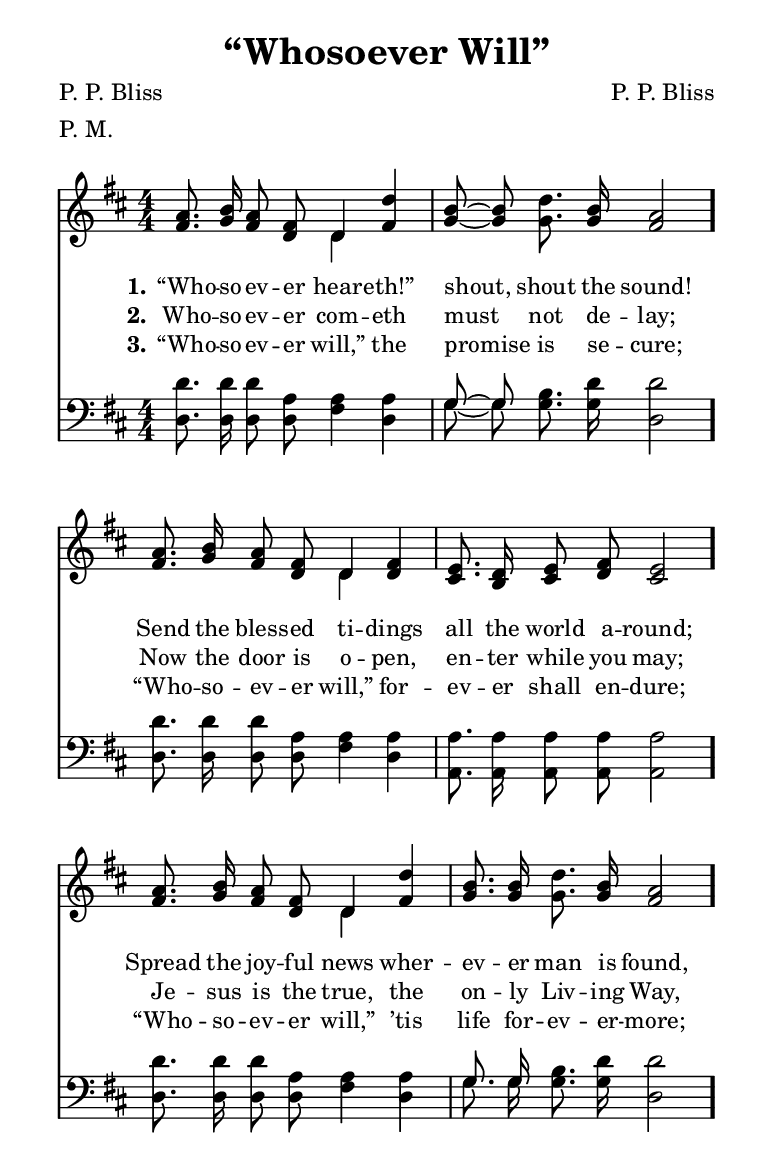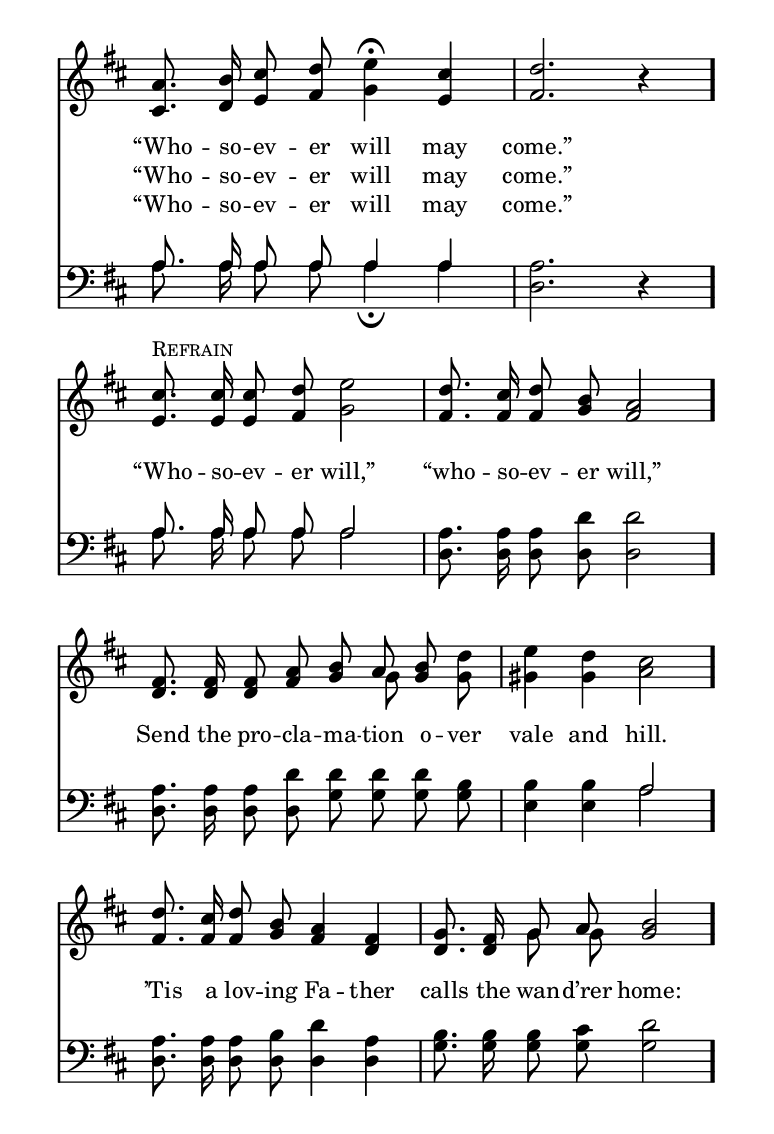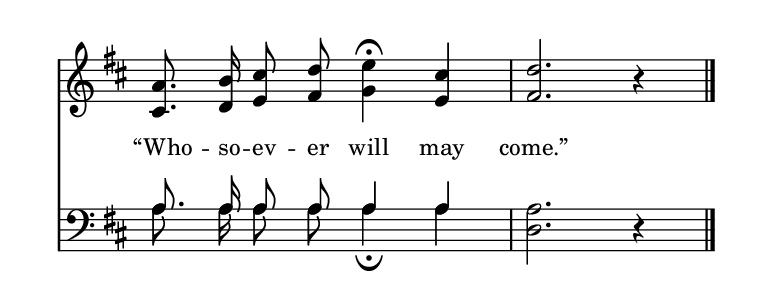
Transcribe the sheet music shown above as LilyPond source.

\include "common/global.ily"
\paper {
  \include "common/paper.ily"
  ragged-last-bottom = ##t
  page-count = #(cond (is-eogsized 2) (#t #f))
  system-count = #(cond (is-eogsized 6) (#t #f))
  systems-per-page = #(cond (is-eogsized 5) (#t #f))
}

\header{
  %gospel
  hymnnumber = "138"
  title = "“Whosoever Will”"
  tunename = ""
  meter = "P. M."
  poet = "P. P. Bliss"
  composer = "P. P. Bliss"
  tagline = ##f
}

% for fermata in MIDI
ta = { \tempo 4=80 }
tb = { \tempo 4=40 }

patternAA = { c8. c16 c8 c8 c4 c4 | c8 ~ c8  c8. c16 c2 }
patternAB = { c8. c16 c8 c8 c4 c4 | c8.  c16 c8  c8  c2 }
patternAC = { c8. c16 c8 c8 c4 c4 | c8.  c16 c8. c16 c2 }

patternBA = { c8. c16 c8 c8 \tb c4 \ta c4 | c2. c4 }

patternCA = { c8. c16 c8 c8 c2 }

patternDA = { c8. c16 c8 c8 c8 c8 c8 c8 | c4 c4 c2 }

global = {
  \include "common/overrides.ily"
  \override Staff.TimeSignature.style = #'numbered
  \time 4/4
  \override Score.MetronomeMark.transparent = ##t % hide all fermata changes too
  \ta
  \key d \major
  \autoBeamOff
}

notesSoprano = {
\global
\relative c'' {

  \changePitch \patternAA { a b a fis d d' | b b d b a }
  \changePitch \patternAB { a b a fis d fis | e d e fis e }
  \changePitch \patternAC { a b a fis d d' | b b d b a }
  \changePitch \patternBA { a b cis d e \fermata cis | d r }

  << s^\markup { \small \caps "Refrain" }
  \changePitch \patternCA { cis cis cis d e | d cis d b a } >>
  \changePitch \patternDA { fis fis fis a b a b d | e d cis }
  \changePitch \patternAB { d cis d b a fis | g fis g a b }
  \changePitch \patternBA { a b cis d e \fermata cis | d r }

  \bar "|."

}
}

notesAlto = {
\global
\relative e' {

  \changePitch \patternAA { fis g fis d d fis | g g g g fis }
  \changePitch \patternAB { fis g fis d d d | cis b cis d cis }
  \changePitch \patternAC { fis g fis d d fis | g g g g fis }
  \changePitch \patternBA { cis d e fis g e | fis r }

  \changePitch \patternCA { e e e fis g | fis fis fis g fis }
  \changePitch \patternDA { d d d fis g g g g | gis gis a }
  \changePitch \patternAB { fis fis fis g fis d | d d g g g }
  \changePitch \patternBA { cis, d e fis g e | fis r }

}
}

notesTenor = {
\global
\relative a {

  \changePitch \patternAA { d d d a a a | g g b d d }
  \changePitch \patternAB { d d d a a a | a a a a a }
  \changePitch \patternAC { d d d a a a | g g b d d }
  \changePitch \patternBA { a a a a a a | a r }

  \changePitch \patternCA { a a a a a | a a a d d }
  \changePitch \patternDA { a a a d d d d b | b b a }
  \changePitch \patternAB { a a a b d a | b b b cis d }
  \changePitch \patternBA { a a a a a a | a r }

}
}

notesBass = {
\global
\relative f {

  \changePitch \patternAA { d d d d fis d | g g g g d }
  \changePitch \patternAB { d d d d fis d | a a a a a }
  \changePitch \patternAC { d d d d fis d | g g g g d }
  \changePitch \patternBA { a' a a a a_\fermata a | d, r }

  \changePitch \patternCA { a' a a a a | d, d d d d }
  \changePitch \patternDA { d d d d g g g g | e e a }
  \changePitch \patternAB { d, d d d d d | g g g g g }
  \changePitch \patternBA { a a a a a_\fermata a | d, r }

}
}

Refrain = \lyricmode {

“Who -- so -- ev -- er will,” “who -- so -- ev -- er will,” \bar "."
Send the pro -- cla -- ma -- tion o -- ver vale and hill. \bar "."
’Tis a lov -- ing Fa -- ther calls the wan -- d’rer home: \bar "."
“Who -- so -- ev -- er will may come.” \bar "."

}

wordsA = \lyricmode {
\set stanza = "1."

“Who -- so -- ev -- er hear -- eth!” shout, shout the sound! \bar "."
Send the bless -- ed ti -- dings all the world a -- round; \bar "."
Spread the joy -- ful news wher -- ev -- er man is found, \bar "."
“Who -- so -- ev -- er will may come.” \bar "."

}

wordsB = \lyricmode {
\set stanza = "2."

Who -- so -- ev -- er com -- eth must not de -- lay;
Now the door is o -- pen, en -- ter while you may;
Je -- sus is the true, the on -- ly Liv -- ing Way,
“Who -- so -- ev -- er will may come.”

\Refrain

}

wordsC = \lyricmode {
\set stanza = "3."

“Who -- so -- ev -- er will,” the promise is se -- cure;
“Who -- so -- ev -- er will,” for -- ev -- er shall en -- dure;
“Who -- so -- ev -- er will,” ’tis life for -- ev -- er -- more;
“Who -- so -- ev -- er will may come.”

}

\score {
  \context ChoirStaff <<
    \context Staff = upper <<
      \set Staff.autoBeaming = ##f
      \set ChoirStaff.systemStartDelimiter = #'SystemStartBar
      \set ChoirStaff.printPartCombineTexts = ##f
      \partcombine #'(2 . 9) \notesSoprano \notesAlto
      \context NullVoice = sopranos { \voiceOne << \notesSoprano >> }
      \context NullVoice = altos { \voiceTwo << \notesAlto >> }
      \context Lyrics = one   \lyricsto sopranos \wordsA
      \context Lyrics = two   \lyricsto sopranos \wordsB
      \context Lyrics = three \lyricsto sopranos \wordsC
    >>
    \context Staff = men <<
      \set Staff.autoBeaming = ##f
      \clef bass
      \set ChoirStaff.printPartCombineTexts = ##f
      \partcombine #'(2 . 9) \notesTenor \notesBass
      \context NullVoice = tenors { \voiceOne << \notesTenor >> }
      \context NullVoice = basses { \voiceTwo << \notesBass >> }
    >>
  >>
  \layout {
    \include "common/layout.ily"
  }
  \midi{
    \include "common/midi.ily"
  }
}

\version "2.19.49"  % necessary for upgrading to future LilyPond versions.

% vi:set et ts=2 sw=2 ai nocindent syntax=lilypond:
